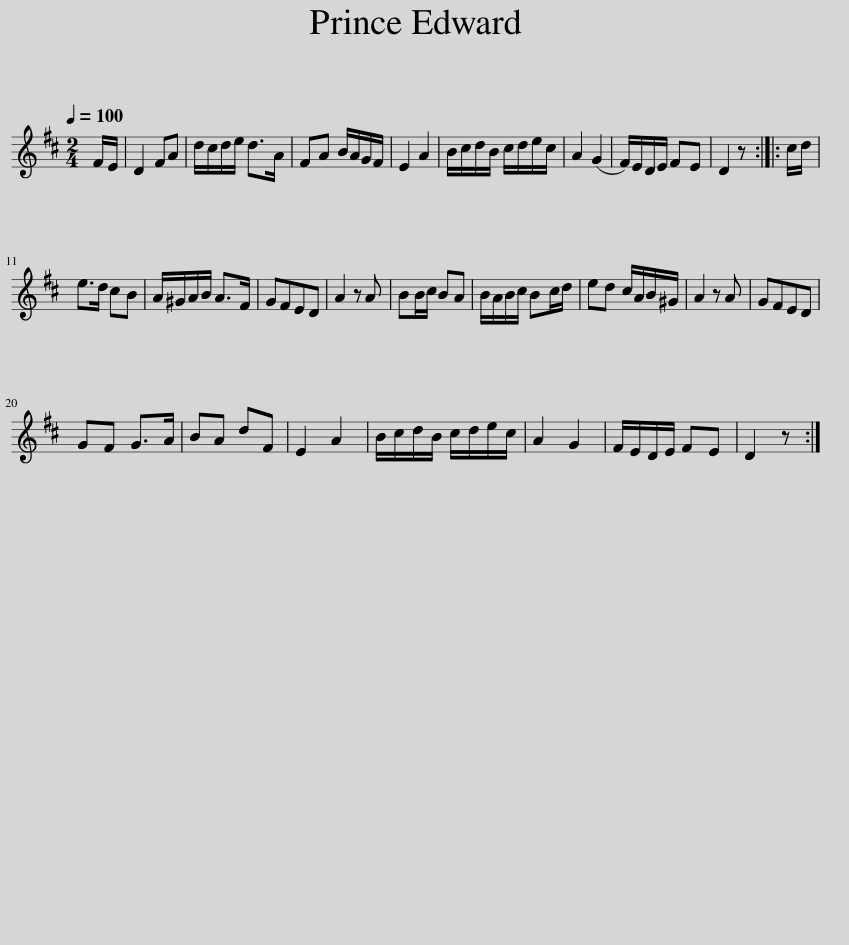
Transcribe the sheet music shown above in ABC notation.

X:1
L:1/8
Q:1/4=100
M:2/4
I:linebreak $
K:none
V:1 treble transpose="8 "
V:1
[K:D] F/E/ | D2 FA | d/c/d/e/ d>A | FA B/A/G/F/ | E2 A2 | %5
 B/c/d/B/ c/d/e/c/ | A2 (G2 | F/)E/D/E/ FE | D2 z :: c/d/ |$ %10
 e>d cB | A/^G/A/B/ A>F | GFED | A2 z A | BB/c/ BA | %15
 B/A/B/c/ Bc/d/ | ed c/A/B/^G/ | A2 z A | GFED |$ GF G>A | %20
 BA dF | E2 A2 | B/c/d/B/ c/d/e/c/ | A2 G2 | F/E/D/E/ FE | %25
 D2 z :| %26
